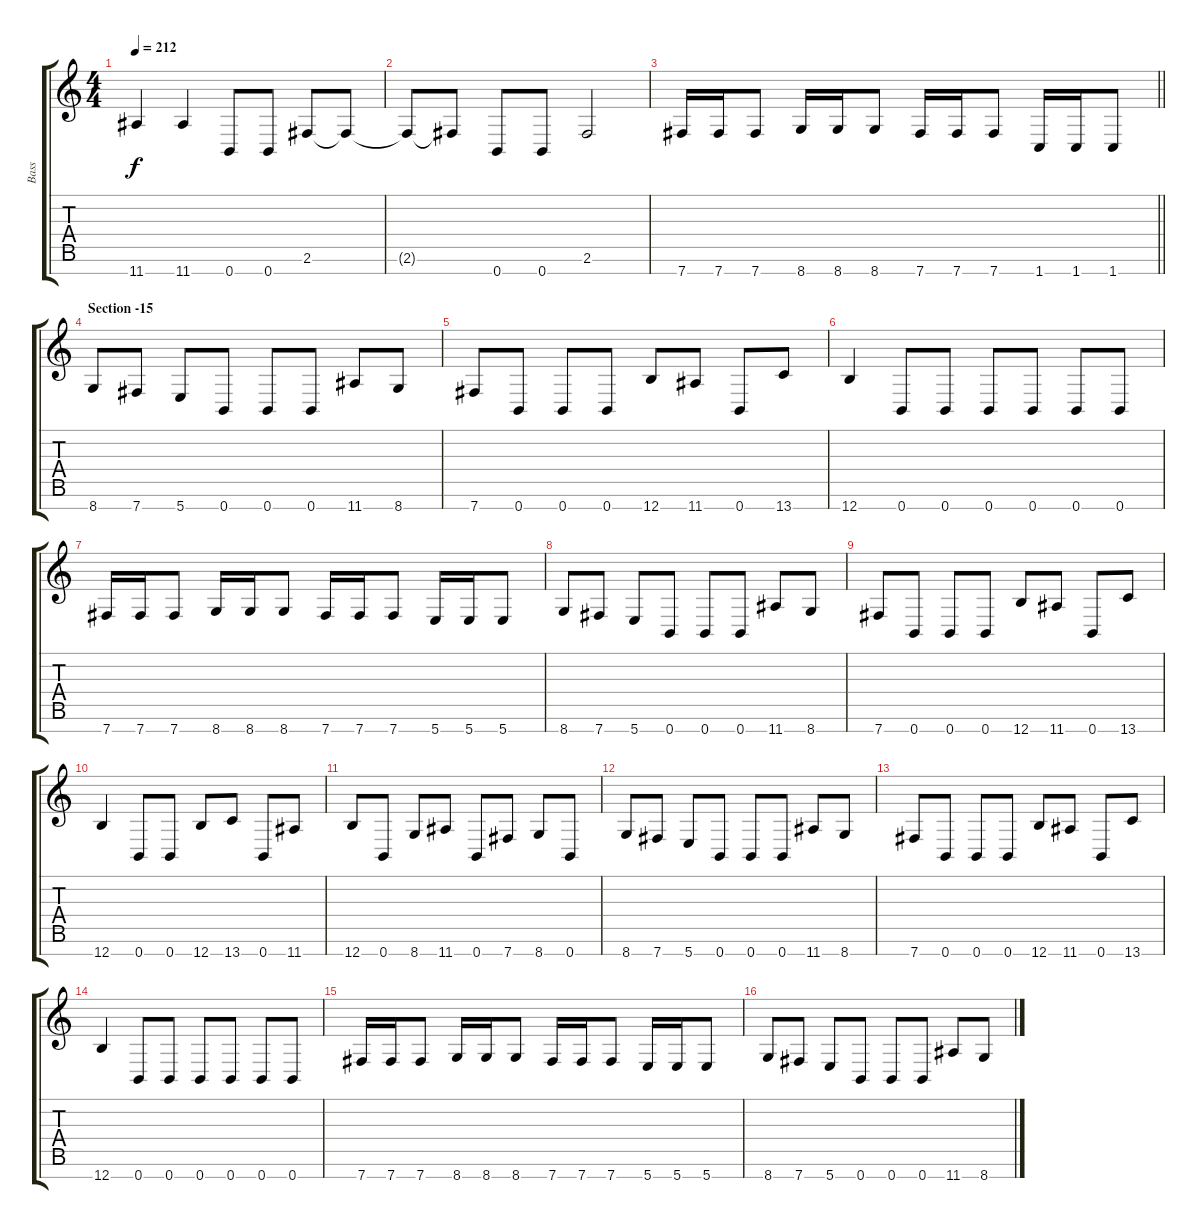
\track ("Bass" "Bass") {instrument electricbasspick}
\staff {score tabs}
\tuning (E4 B3 G3 D3 A2 E2 B1) {hide}
\ts (4 4)
\tempo 212
\clef g2
\ks c
11.7.4{dy f} 11.7.4 0.7.8 0.7.8 2.6.8 2.6{t}.8 |
2.6{t}.8 2.6{t}.8 0.7.8 0.7.8 2.6.2 |
\barLineRight lightlight
7.7.16 7.7.16 7.7.8 8.7.16 8.7.16 8.7.8 7.7.16 7.7.16 7.7.8 1.7.16 1.7.16 1.7.8 |
\section ("" "Section -15")
8.7.8 7.7.8 5.7.8 0.7.8 0.7.8 0.7.8 11.7.8 8.7.8 |
7.7.8 0.7.8 0.7.8 0.7.8 12.7.8 11.7.8 0.7.8 13.7.8 |
12.7.4 0.7.8 0.7.8 0.7.8 0.7.8 0.7.8 0.7.8 |
7.7.16 7.7.16 7.7.8 8.7.16 8.7.16 8.7.8 7.7.16 7.7.16 7.7.8 5.7.16 5.7.16 5.7.8 |
8.7.8 7.7.8 5.7.8 0.7.8 0.7.8 0.7.8 11.7.8 8.7.8 |
7.7.8 0.7.8 0.7.8 0.7.8 12.7.8 11.7.8 0.7.8 13.7.8 |
12.7.4 0.7.8 0.7.8 12.7.8 13.7.8 0.7.8 11.7.8 |
12.7.8 0.7.8 8.7.8 11.7.8 0.7.8 7.7.8 8.7.8 0.7.8 |
8.7.8 7.7.8 5.7.8 0.7.8 0.7.8 0.7.8 11.7.8 8.7.8 |
7.7.8 0.7.8 0.7.8 0.7.8 12.7.8 11.7.8 0.7.8 13.7.8 |
12.7.4 0.7.8 0.7.8 0.7.8 0.7.8 0.7.8 0.7.8 |
7.7.16 7.7.16 7.7.8 8.7.16 8.7.16 8.7.8 7.7.16 7.7.16 7.7.8 5.7.16 5.7.16 5.7.8 |
8.7.8 7.7.8 5.7.8 0.7.8 0.7.8 0.7.8 11.7.8 8.7.8
